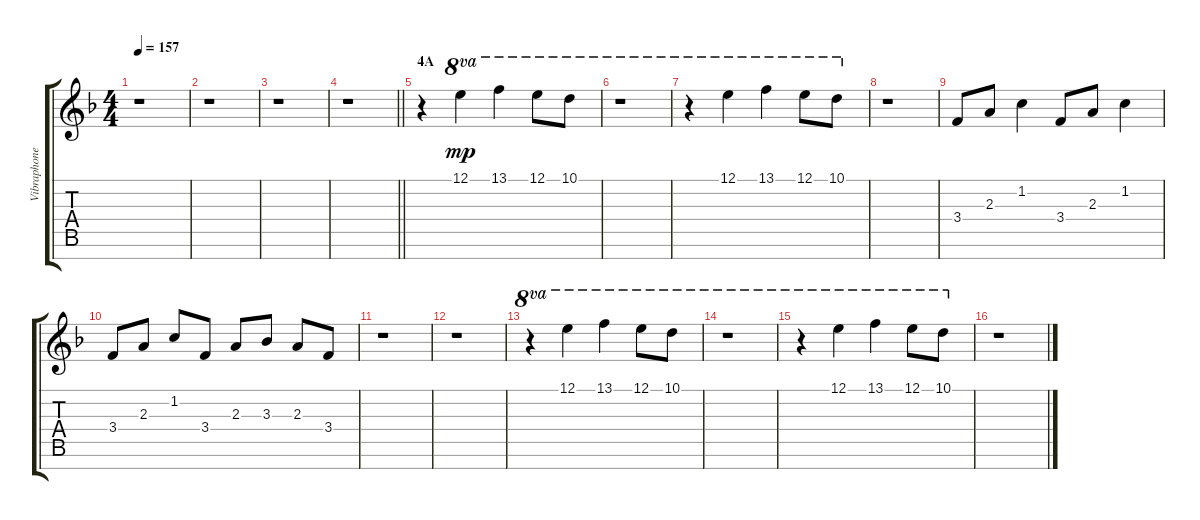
\track ("Vibraphone" "Vibraphone") {instrument vibraphone}
\staff {score tabs}
\tuning (E5 B4 G4 D4 A3 E3 B2) {hide}
\ts (4 4)
\tempo 157
\clef g2
\ks f
r.1{dy f} |
r.1 |
r.1 |
\barLineRight lightlight
r.1 |
\section ("" "4A")
r.4 12.1.4{ot 8va dy mp} 13.1.4{ot 8va} 12.1.8{ot 8va} 10.1.8{ot 8va} |
r.1{ot 8va} |
r.4{ot 8va} 12.1.4{ot 8va} 13.1.4{ot 8va} 12.1.8{ot 8va} 10.1.8{ot 8va} |
r.1 |
3.4.8 2.3.8 1.2.4 3.4.8 2.3.8 1.2.4 |
3.4.8 2.3.8 1.2.8 3.4.8 2.3.8 3.3.8 2.3.8 3.4.8 |
r.1 |
r.1 |
r.4{ot 8va} 12.1.4{ot 8va} 13.1.4{ot 8va} 12.1.8{ot 8va} 10.1.8{ot 8va} |
r.1{ot 8va} |
r.4{ot 8va} 12.1.4{ot 8va} 13.1.4{ot 8va} 12.1.8{ot 8va} 10.1.8{ot 8va} |
r.1
